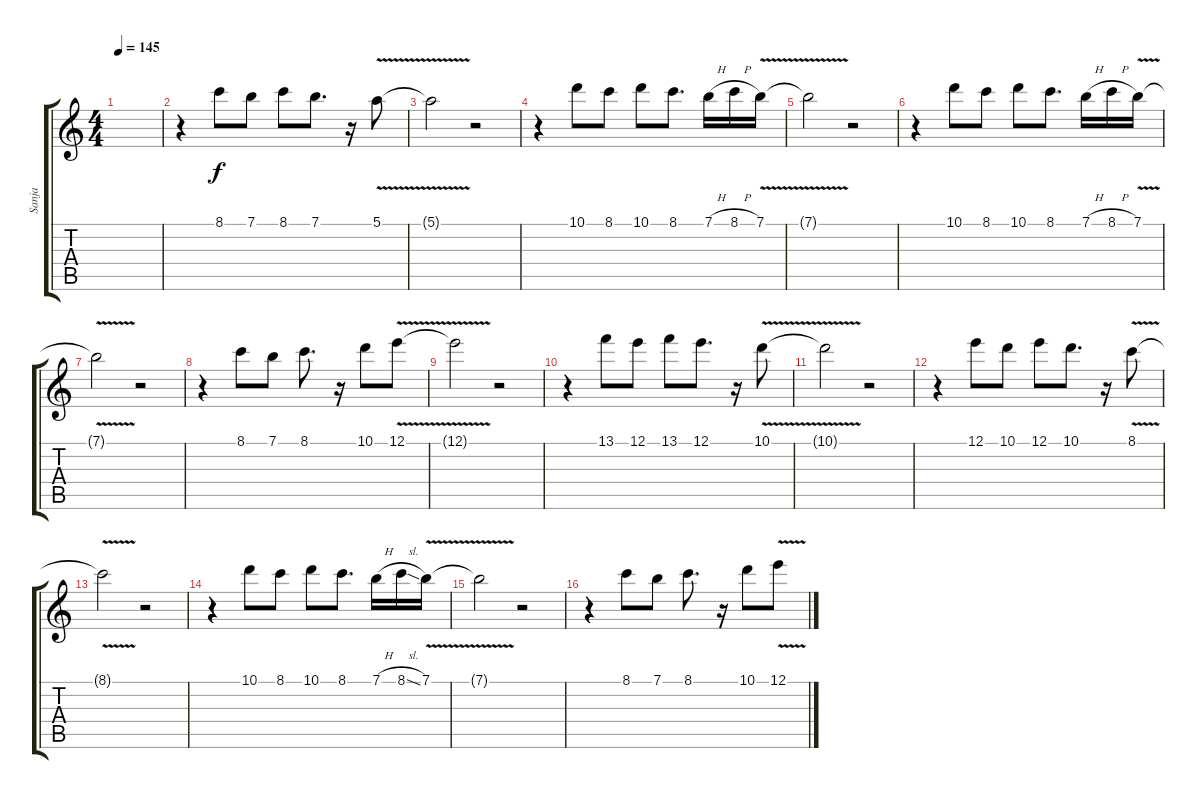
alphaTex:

\track ("Sanja" "Sanja") {instrument distortionguitar}
\staff {score tabs}
\tuning (E4 B3 G3 D3 A2 E2) {hide}
\ts (4 4)
\tempo 145
\clef g2
\ks c
|
r.4 8.1.8 7.1.8 8.1.8 7.1.8{d} r.16 5.1{v}.8 |
5.1{t}.2 r.2 |
r.4 10.1.8 8.1.8 10.1.8 8.1.8{d} 7.1{h}.16 8.1{h}.16 7.1{v}.16 |
7.1{t}.2 r.2 |
r.4 10.1.8 8.1.8 10.1.8 8.1.8{d} 7.1{h}.16 8.1{h}.16 7.1{v}.16 |
7.1{t}.2 r.2 |
r.4 8.1.8 7.1.8 8.1.8{d} r.16 10.1.8 12.1{v}.8 |
12.1{t}.2 r.2 |
r.4 13.1.8 12.1.8 13.1.8 12.1.8{d} r.16 10.1{v}.8 |
10.1{t}.2 r.2 |
r.4 12.1.8 10.1.8 12.1.8 10.1.8{d} r.16 8.1{v}.8 |
8.1{t}.2 r.2 |
r.4 10.1.8 8.1.8 10.1.8 8.1.8{d} 7.1{h}.16 8.1{sl}.16 7.1{v}.16 |
7.1{t}.2 r.2 |
r.4 8.1.8 7.1.8 8.1.8{d} r.16 10.1.8 12.1{v}.8
